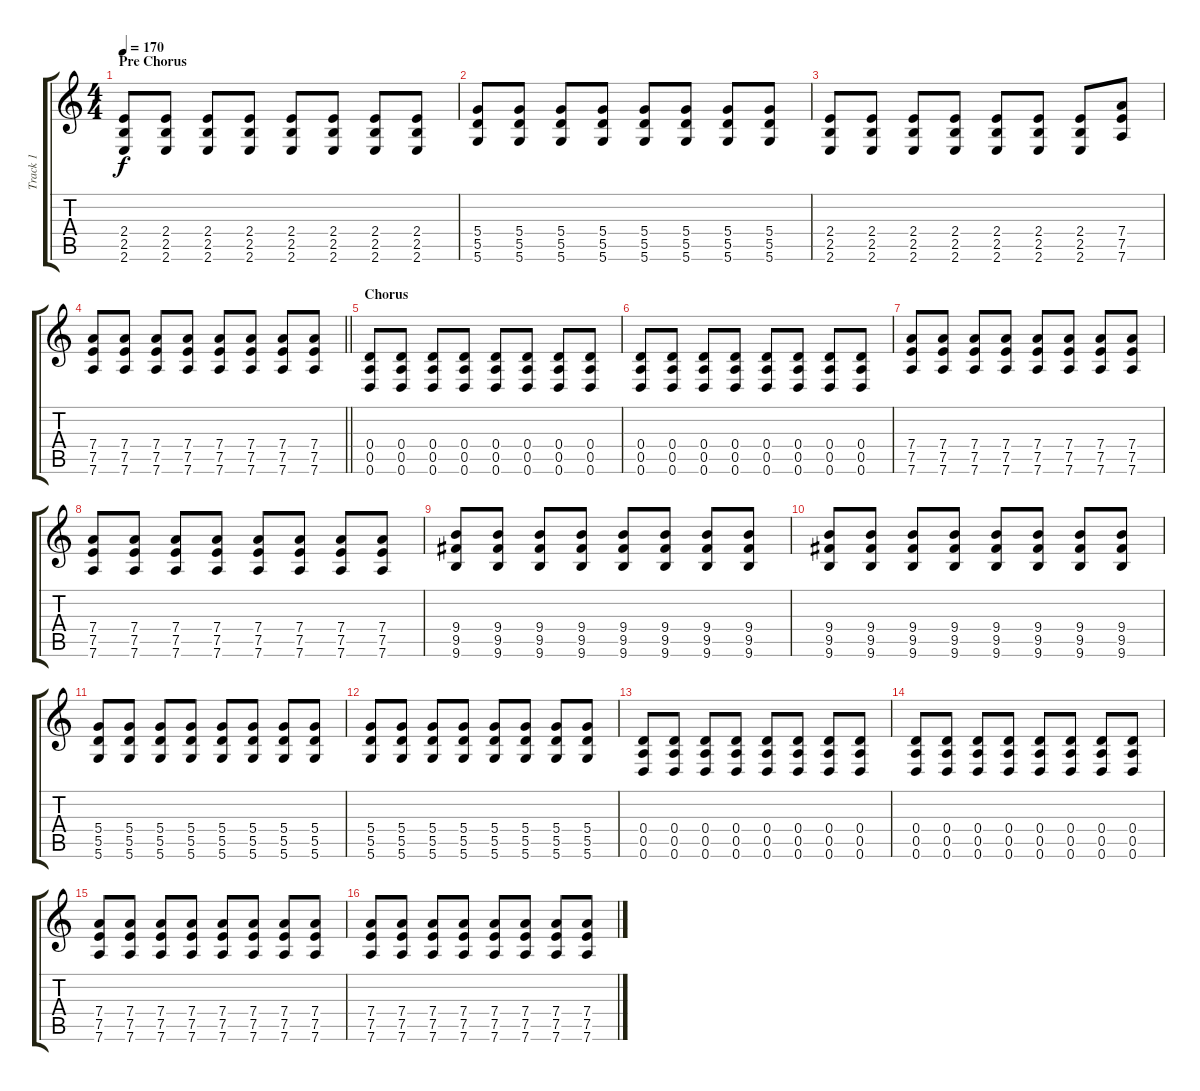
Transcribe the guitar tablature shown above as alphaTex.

\track ("Track 1" "Track 1") {instrument distortionguitar}
\staff {score tabs}
\tuning (E4 B3 G3 D3 A2 D2) {hide}
\ts (4 4)
\section ("" "Pre Chorus")
\tempo 170
\clef g2
\ks c
(2.4 2.5 2.6).8{dy f} (2.4 2.5 2.6).8 (2.4 2.5 2.6).8 (2.4 2.5 2.6).8 (2.4 2.5 2.6).8 (2.4 2.5 2.6).8 (2.4 2.5 2.6).8 (2.4 2.5 2.6).8 |
(5.4 5.5 5.6).8 (5.4 5.5 5.6).8 (5.4 5.5 5.6).8 (5.4 5.5 5.6).8 (5.4 5.5 5.6).8 (5.4 5.5 5.6).8 (5.4 5.5 5.6).8 (5.4 5.5 5.6).8 |
(2.4 2.5 2.6).8 (2.4 2.5 2.6).8 (2.4 2.5 2.6).8 (2.4 2.5 2.6).8 (2.4 2.5 2.6).8 (2.4 2.5 2.6).8 (2.4 2.5 2.6).8 (7.4 7.5 7.6).8 |
\barLineRight lightlight
(7.4 7.5 7.6).8 (7.4 7.5 7.6).8 (7.4 7.5 7.6).8 (7.4 7.5 7.6).8 (7.4 7.5 7.6).8 (7.4 7.5 7.6).8 (7.4 7.5 7.6).8 (7.4 7.5 7.6).8 |
\section ("" "Chorus")
(0.4 0.5 0.6).8 (0.4 0.5 0.6).8 (0.4 0.5 0.6).8 (0.4 0.5 0.6).8 (0.4 0.5 0.6).8 (0.4 0.5 0.6).8 (0.4 0.5 0.6).8 (0.4 0.5 0.6).8 |
(0.4 0.5 0.6).8 (0.4 0.5 0.6).8 (0.4 0.5 0.6).8 (0.4 0.5 0.6).8 (0.4 0.5 0.6).8 (0.4 0.5 0.6).8 (0.4 0.5 0.6).8 (0.4 0.5 0.6).8 |
(7.4 7.5 7.6).8 (7.4 7.5 7.6).8 (7.4 7.5 7.6).8 (7.4 7.5 7.6).8 (7.4 7.5 7.6).8 (7.4 7.5 7.6).8 (7.4 7.5 7.6).8 (7.4 7.5 7.6).8 |
(7.4 7.5 7.6).8 (7.4 7.5 7.6).8 (7.4 7.5 7.6).8 (7.4 7.5 7.6).8 (7.4 7.5 7.6).8 (7.4 7.5 7.6).8 (7.4 7.5 7.6).8 (7.4 7.5 7.6).8 |
(9.4 9.5 9.6).8 (9.4 9.5 9.6).8 (9.4 9.5 9.6).8 (9.4 9.5 9.6).8 (9.4 9.5 9.6).8 (9.4 9.5 9.6).8 (9.4 9.5 9.6).8 (9.4 9.5 9.6).8 |
(9.4 9.5 9.6).8 (9.4 9.5 9.6).8 (9.4 9.5 9.6).8 (9.4 9.5 9.6).8 (9.4 9.5 9.6).8 (9.4 9.5 9.6).8 (9.4 9.5 9.6).8 (9.4 9.5 9.6).8 |
(5.4 5.5 5.6).8 (5.4 5.5 5.6).8 (5.4 5.5 5.6).8 (5.4 5.5 5.6).8 (5.4 5.5 5.6).8 (5.4 5.5 5.6).8 (5.4 5.5 5.6).8 (5.4 5.5 5.6).8 |
(5.4 5.5 5.6).8 (5.4 5.5 5.6).8 (5.4 5.5 5.6).8 (5.4 5.5 5.6).8 (5.4 5.5 5.6).8 (5.4 5.5 5.6).8 (5.4 5.5 5.6).8 (5.4 5.5 5.6).8 |
(0.4 0.5 0.6).8 (0.4 0.5 0.6).8 (0.4 0.5 0.6).8 (0.4 0.5 0.6).8 (0.4 0.5 0.6).8 (0.4 0.5 0.6).8 (0.4 0.5 0.6).8 (0.4 0.5 0.6).8 |
(0.4 0.5 0.6).8 (0.4 0.5 0.6).8 (0.4 0.5 0.6).8 (0.4 0.5 0.6).8 (0.4 0.5 0.6).8 (0.4 0.5 0.6).8 (0.4 0.5 0.6).8 (0.4 0.5 0.6).8 |
(7.4 7.5 7.6).8 (7.4 7.5 7.6).8 (7.4 7.5 7.6).8 (7.4 7.5 7.6).8 (7.4 7.5 7.6).8 (7.4 7.5 7.6).8 (7.4 7.5 7.6).8 (7.4 7.5 7.6).8 |
(7.4 7.5 7.6).8 (7.4 7.5 7.6).8 (7.4 7.5 7.6).8 (7.4 7.5 7.6).8 (7.4 7.5 7.6).8 (7.4 7.5 7.6).8 (7.4 7.5 7.6).8 (7.4 7.5 7.6).8
